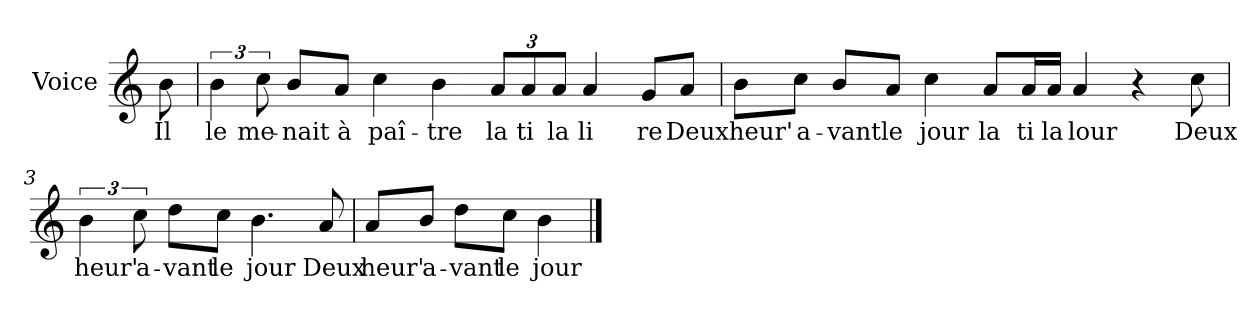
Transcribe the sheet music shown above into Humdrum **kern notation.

**kern	**text
*part1	*part1
*staff1	*staff1
*I"Voice	*
*I'V	*
*clefG2	*
*k[]	*
*C:	*
=	=
8b\	Il
=1	=1
6b\	le
12cc\	me-
8b/L	-nait
8a/J	à
4cc\	paî-
4b\	-tre
12a/L	la
12a/	ti
12a/J	la
4a/	li
8g/L	re
8a/J	Deux
=2	=2
8b\L	heur'
8cc\J	a-
8b/L	-vant
8a/J	le
4cc\	jour
8a/L	la
16a/L	ti
16a/JJ	la
4a/	lour
4r	.
8cc\	Deux
!!LO:LB:g=z
=3	=3
6b\	heur'
12cc\	a-
8dd\L	-vant
8cc\J	le
4.b\	jour
8a/	Deux
=4	=4
8a/L	heur'
8b/J	a-
8dd\L	-vant
8cc\J	le
4b\	jour
==	==
*-	*-
